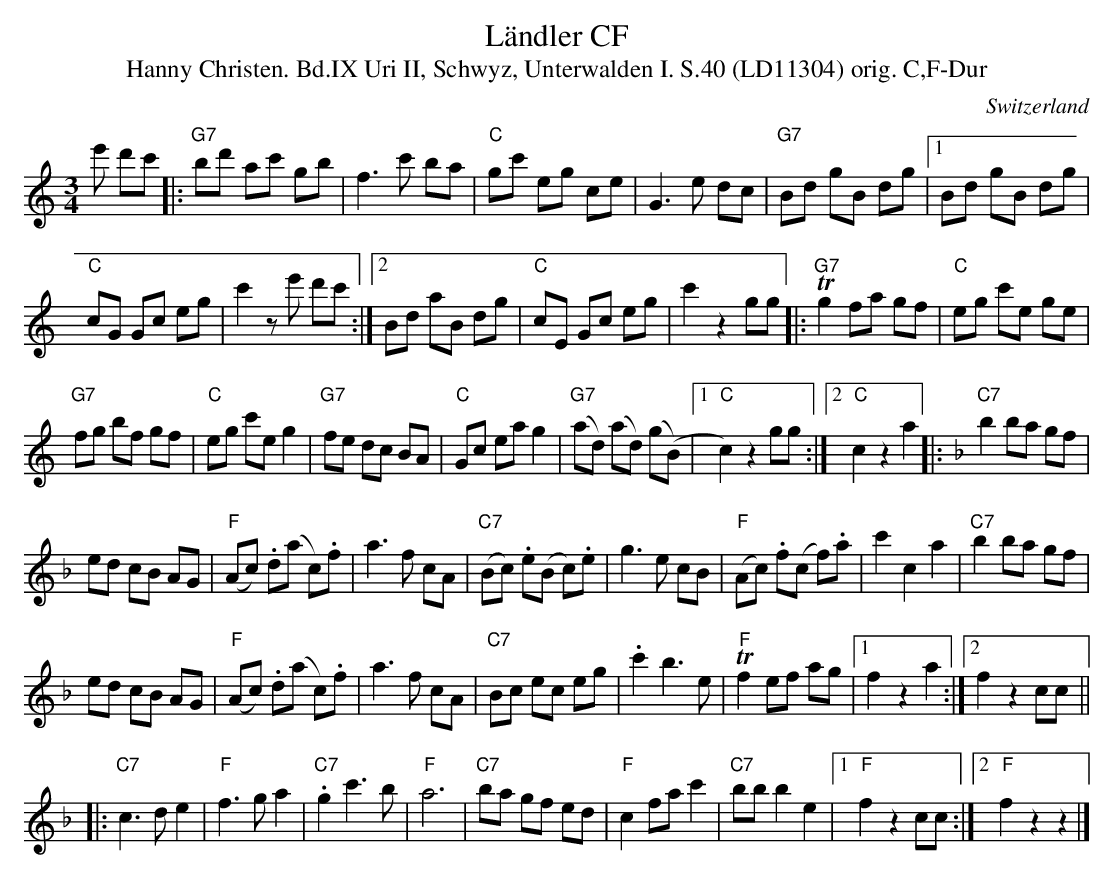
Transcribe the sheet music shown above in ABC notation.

X:1
T: L\"andler CF
T:Hanny Christen. Bd.IX Uri II, Schwyz, Unterwalden I. S.40 (LD11304) orig. C,F-Dur
M:3/4
L:1/8
O:Switzerland
K:C major
e' d'c' |: "G7"bd' ac' gb | f3c' ba | "C"gc' eg ce | G3e dc | "G7"Bd gB dg |1 Bd gB dg |
"C"cG Gc eg | c'2 ze' d'c' :|2 Bd aB dg | "C"cE Gc eg | c'2 z2 gg |: T"G7"g2 fa gf | "C"eg c'e ge |
"G7"fg bf gf | "C"eg c'e g2 | "G7"fe dc BA | "C"Gc ea g2 | "G7"(ad) (ad) (g(B) |1 "C"c2)  z2 gg :|2 "C"c2z2a2 |: [K:F] "C7"b2 ba gf |
ed cB AG | "F"(Ac) .d(a c).f | a3f cA | "C7"(Bc) .e(B c).e | g3e cB | "F"(Ac) .f(c f).a | c'2c2a2 | "C7"b2 ba gf |
ed cB AG | "F"(Ac) .d(a c).f | a3f cA | "C7"Bc ec eg | .c'2 b3e | T"F"f2 ef ag |1 f2z2a2 :|2 f2z2cc ||
|: "C7"c3d e2 | "F"f3g a2 | "C7".g2 c'3b | "F"a6 | "C7"ba gf ed | "F"c2 fa c'2 | "C7"bb b2 e2 |1 "F"f2 z2 cc :|2 "F"f2z2z2 |]
